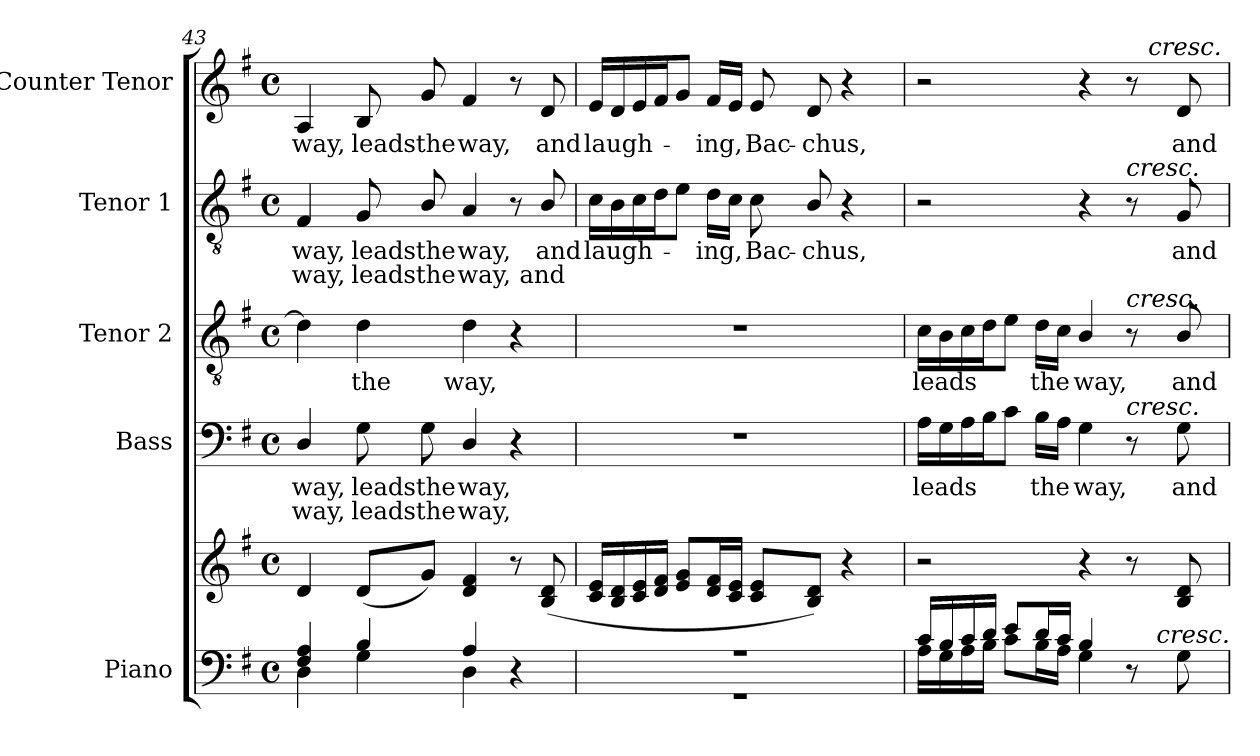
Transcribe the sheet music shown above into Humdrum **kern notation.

**kern	**kern	**kern	**text	**text	**kern	**text	**kern	**text	**text	**kern	**text
*part5	*part5	*part4	*part4	*part4	*part3	*part3	*part2	*part2	*part2	*part1	*part1
*staff6	*staff5	*staff4	*staff4	*staff4	*staff3	*staff3	*staff2	*staff2	*staff2	*staff1	*staff1
*I"Piano	*	*I"Bass	*	*	*I"Tenor 2	*	*I"Tenor 1	*	*	*I"Counter Tenor	*
*I'Pno.	*	*I'B.	*	*	*I'T2.	*	*I'T1.	*	*	*	*
!!LO:PB:g=z
*clefF4	*clefG2	*clefF4	*	*	*clefGv2	*	*clefGv2	*	*	*clefG2	*
*	*	*	*	*	*ITrd7c12	*	*ITrd7c12	*	*	*	*
*k[f#]	*k[f#]	*k[f#]	*	*	*k[f#]	*	*k[f#]	*	*	*k[f#]	*
*G:	*G:	*G:	*	*	*G:	*	*G:	*	*	*G:	*
*M4/4	*M4/4	*M4/4	*	*	*M4/4	*	*M4/4	*	*	*M4/4	*
*met(c)	*met(c)	*met(c)	*	*	*met(c)	*	*met(c)	*	*	*met(c)	*
=43	=43	=43	=43	=43	=43	=43	=43	=43	=43	=43	=43
*^	*	*	*	*	*	*	*	*	*	*	*
!	!	!	!	!LO:LY:b:color=#000000	!LO:LY:b:color=#000000	!	!	!	!	!	!	!
!	!	!	!	!	!	!	!	!	!LO:LY:b:color=#000000	!LO:LY:b:color=#000000	!	!
!	!	!	!	!	!	!	!	!	!	!	!	!LO:LY:b:color=#000000
4F#i/ 4Ai	4Di\	4di/	4Di/	way,	way,	4Di\]	.	4FF#i/	way,	way,	4Ai/	way,
!	!	!	!	!LO:LY:b:color=#000000	!LO:LY:b:color=#000000	!	!	!	!	!	!	!
!	!	!	!	!	!	!	!LO:LY:b:color=#000000	!	!	!	!	!
!	!	!	!	!	!	!	!	!	!LO:LY:b:color=#000000	!LO:LY:b:color=#000000	!	!
!	!	!	!	!	!	!	!	!	!	!	!	!LO:LY:b:color=#000000
4Bi/	4Gi\	(8di/L	8Gi\	leads	leads	4Di\	the	8GGi/	leads	leads	8Bi/	leads
!	!	!	!	!LO:LY:b:color=#000000	!LO:LY:b:color=#000000	!	!	!	!	!	!	!
!	!	!	!	!	!	!	!	!	!LO:LY:b:color=#000000	!LO:LY:b:color=#000000	!	!
!	!	!	!	!	!	!	!	!	!	!	!	!LO:LY:b:color=#000000
.	.	8gi/J)	8Gi\	the	the	.	.	8BBi/	the	the	8gi/	the
!	!	!	!	!LO:LY:b:color=#000000	!LO:LY:b:color=#000000	!	!	!	!	!	!	!
!	!	!	!	!	!	!	!LO:LY:b:color=#000000	!	!	!	!	!
!	!	!	!	!	!	!	!	!	!LO:LY:b:color=#000000	!LO:LY:b:color=#000000	!	!
!	!	!	!	!	!	!	!	!	!	!	!	!LO:LY:b:color=#000000
4Ai/	4Di\	4di/ 4f#i	4Di/	way,	way,	4Di\	way,	4AAi/	way,	way,	4f#i/	way,
4r	4ryy	8r	4r	.	.	4r	.	8r	.	.	8r	.
!	!	!	!	!	!	!	!	!	!LO:LY:b:color=#000000	!LO:LY:b:color=#000000	!	!
!	!	!	!	!	!	!	!	!	!	!	!	!LO:LY:b:color=#000000
.	.	(8Bi/ 8di	.	.	.	.	.	8BBi/	and	and	8di/	and
=44	=44	=44	=44	=44	=44	=44	=44	=44	=44	=44	=44	=44
!	!	!	!	!	!	!	!	!	!LO:LY:b:color=#000000	!	!	!
!	!	!	!	!	!	!	!	!	!	!	!	!LO:LY:b:color=#000000
1r	1r	16ci/ 16eiLL	1r	.	.	1r	.	16Ci\LL	laugh-	.	16ei/LL	laugh-
.	.	16Bi/ 16di	.	.	.	.	.	16BBi\	.	.	16di/	.
.	.	16ci/ 16ei	.	.	.	.	.	16Ci\	.	.	16ei/	.
.	.	16di/ 16f#iJJ	.	.	.	.	.	16Di\J	.	.	16f#i/J	.
.	.	8ei/ 8giL	.	.	.	.	.	8Ei\J	.	.	8gi/J	.
!	!	!	!	!	!	!	!	!	!LO:LY:b:color=#000000	!	!	!
!	!	!	!	!	!	!	!	!	!	!	!	!LO:LY:b:color=#000000
.	.	16di/ 16f#iL	.	.	.	.	.	16Di\LL	-ing,	.	16f#i/LL	-ing,
.	.	16ci/ 16eiJJ	.	.	.	.	.	16Ci\JJ	.	.	16ei/JJ	.
!	!	!	!	!	!	!	!	!	!LO:LY:b:color=#000000	!	!	!
!	!	!	!	!	!	!	!	!	!	!	!	!LO:LY:b:color=#000000
.	.	8ci/ 8eiL	.	.	.	.	.	8Ci\	Bac-	.	8ei/	Bac-
!	!	!	!	!	!	!	!	!	!LO:LY:b:color=#000000	!	!	!
!	!	!	!	!	!	!	!	!	!	!	!	!LO:LY:b:color=#000000
.	.	8Bi/ 8diJ)	.	.	.	.	.	8BBi/	-chus,	.	8di/	-chus,
.	.	4r	.	.	.	.	.	4r	.	.	4r	.
=45	=45	=45	=45	=45	=45	=45	=45	=45	=45	=45	=45	=45
*	*	*^	*	*	*	*	*	*	*	*	*	*
!	!	!	!	!	!LO:LY:b:color=#000000	!	!	!	!	!	!	!	!
!	!	!	!	!	!	!	!	!LO:LY:b:color=#000000	!	!	!	!	!
*	*^	*	*	*	*	*	*	*	*	*	*	*^	*
16ci/LL	16Ai\LL	2ryy	2r	2..ryy	16Ai\LL	leads	.	16Ci\LL	leads	2r	.	.	2r	2ryy	.
16Bi/	16Gi\	.	.	.	16Gi\	.	.	16BBi\	.	.	.	.	.	.	.
16ci/	16Ai\	.	.	.	16Ai\	.	.	16Ci\	.	.	.	.	.	.	.
16di/JJ	16Bi\JJ	.	.	.	16Bi\J	.	.	16Di\J	.	.	.	.	.	.	.
8ei/L	8ci\L	.	.	.	8ci\J	.	.	8Ei\J	.	.	.	.	.	.	.
!	!	!	!	!	!	!LO:LY:b:color=#000000	!	!	!	!	!	!	!	!	!
!	!	!	!	!	!	!	!	!	!LO:LY:b:color=#000000	!	!	!	!	!	!
16di/L	16Bi\L	.	.	.	16Bi\LL	the	.	16Di\LL	the	.	.	.	.	.	.
16ci/JJ	16Ai\JJ	.	.	.	16Ai\JJ	.	.	16Ci\JJ	.	.	.	.	.	.	.
!	!	!	!	!	!	!LO:LY:b:color=#000000	!	!	!	!	!	!	!	!	!
!	!	!	!	!	!	!	!	!	!LO:LY:b:color=#000000	!	!	!	!	!	!
4Bi/	4Gi\	4ryy	4r	.	4Gi\	way,	.	4BBi/	way,	4r	.	.	4r	4ryy	.
!	!	!	!	!	!	!	!	!	!	!LO:TX:a:i:t=cresc.	!	!	!	!	!
!	!	!	!	!	!	!	!	!LO:TX:a:i:t=cresc.	!	!	!	!	!	!	!
!	!	!	!	!	!LO:TX:a:i:t=cresc.	!	!	!	!	!	!	!	!	!	!
8r	8ryy	32ryy	8r	.	8r	.	.	8r	.	8r	.	.	8r	32.ryy	.
.	.	64ryy	.	.	.	.	.	.	.	.	.	.	.	.	.
!	!	!	!	!	!	!	!	!	!	!	!	!	!	!LO:TX:a:i:t=cresc.	!
.	.	128...ryy	.	.	.	.	.	.	.	.	.	.	.	8ryy	.
!	!	!LO:TX:a:i:t=cresc.	!	!	!	!	!	!	!	!	!	!	!	!	!
.	.	8ryy	.	.	.	.	.	.	.	.	.	.	.	.	.
!	!	!	!	!	!	!LO:LY:b:color=#000000	!	!	!	!	!	!	!	!	!
!	!	!	!	!	!	!	!	!	!LO:LY:b:color=#000000	!	!	!	!	!	!
!	!	!	!	!	!	!	!	!	!	!	!LO:LY:b:color=#000000	!	!	!	!
!	!	!	!	!	!	!	!	!	!	!	!	!	!	!	!LO:LY:b:color=#000000
8ryy	8Gi\	.	8ryy	8Bi/ 8di	8Gi\	and	.	8BBi/	and	8GGi/	and	.	8di/	.	and
.	.	.	.	.	.	.	.	.	.	.	.	.	.	16ryy	.
.	.	16ryy	.	.	.	.	.	.	.	.	.	.	.	.	.
.	.	.	.	.	.	.	.	.	.	.	.	.	.	64ryy	.
.	.	1024ryy	.	.	.	.	.	.	.	.	.	.	.	.	.
*v	*v	*v	*	*	*	*	*	*	*	*	*	*	*v	*v	*
*	*v	*v	*	*	*	*	*	*	*	*	*	*
=	=	=	=	=	=	=	=	=	=	=	=
*-	*-	*-	*-	*-	*-	*-	*-	*-	*-	*-	*-
